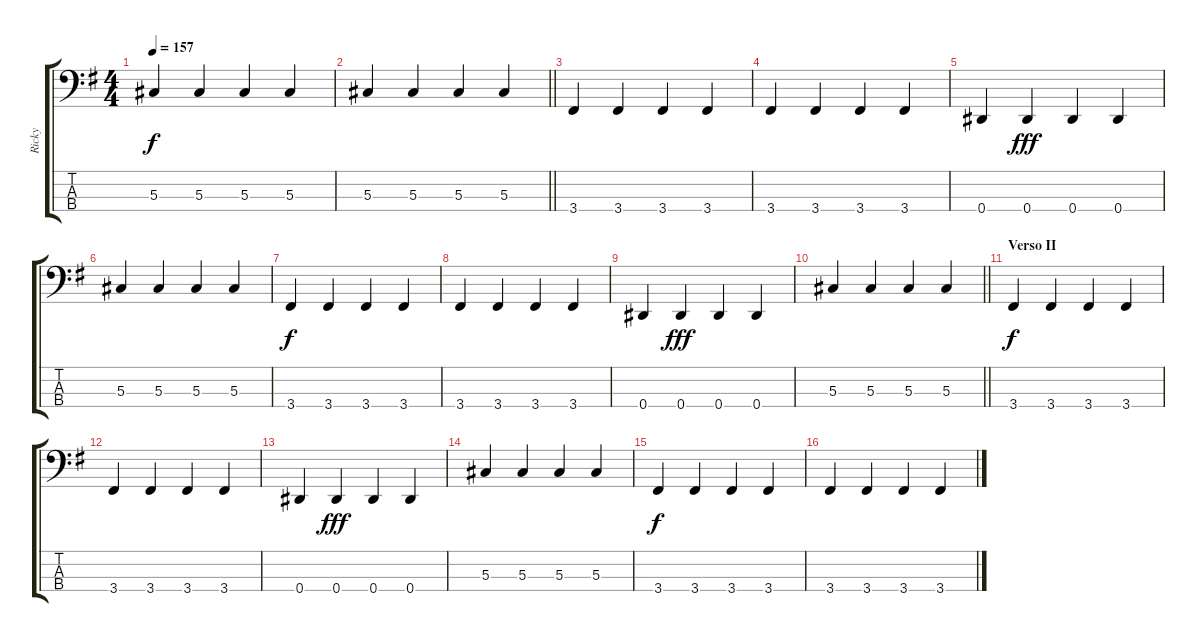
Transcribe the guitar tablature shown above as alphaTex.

\track ("Ricky" "Ricky") {instrument acousticbass}
\staff {score tabs}
\tuning (Gb2 Db2 Ab1 Eb1) {hide}
\ts (4 4)
\tempo 157
\clef f4
\ks g
5.3.4{dy f} 5.3.4 5.3.4 5.3.4 |
\barLineRight lightlight
5.3.4 5.3.4 5.3.4 5.3.4 |
3.4.4 3.4.4 3.4.4 3.4.4 |
3.4.4 3.4.4 3.4.4 3.4.4 |
0.4.4 0.4.4{dy fff} 0.4.4 0.4.4 |
5.3.4 5.3.4 5.3.4 5.3.4 |
3.4.4{dy f} 3.4.4 3.4.4 3.4.4 |
3.4.4 3.4.4 3.4.4 3.4.4 |
0.4.4 0.4.4{dy fff} 0.4.4 0.4.4 |
\barLineRight lightlight
5.3.4 5.3.4 5.3.4 5.3.4 |
\section ("" "Verso II")
3.4.4{dy f} 3.4.4 3.4.4 3.4.4 |
3.4.4 3.4.4 3.4.4 3.4.4 |
0.4.4 0.4.4{dy fff} 0.4.4 0.4.4 |
5.3.4 5.3.4 5.3.4 5.3.4 |
3.4.4{dy f} 3.4.4 3.4.4 3.4.4 |
3.4.4 3.4.4 3.4.4 3.4.4
